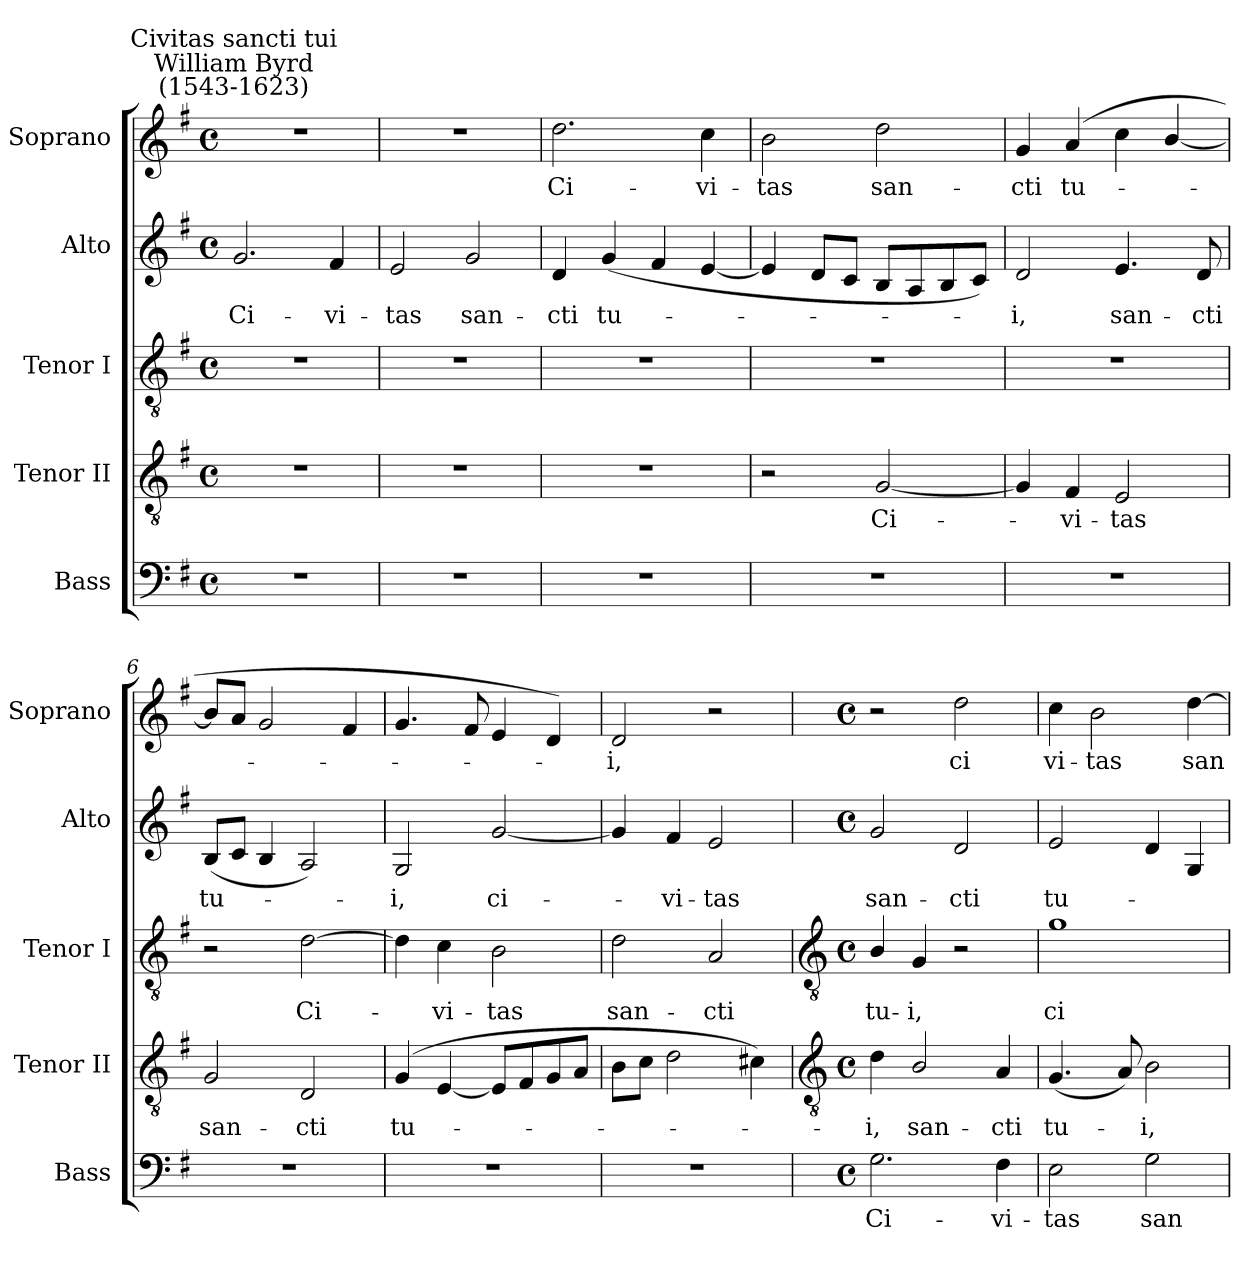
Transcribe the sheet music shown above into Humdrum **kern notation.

**kern	**text	**kern	**text	**kern	**text	**kern	**text	**kern	**text
*part5	*part5	*part4	*part4	*part3	*part3	*part2	*part2	*part1	*part1
*staff5	*staff5	*staff4	*staff4	*staff3	*staff3	*staff2	*staff2	*staff1	*staff1
*I"Bass	*	*I"Tenor II	*	*I"Tenor I	*	*I"Alto	*	*I"Soprano	*
*I'Bass	*	*I'Tenor II	*	*I'Tenor I	*	*I'Alto	*	*I'Soprano	*
*clefF4	*	*clefGv2	*	*clefGv2	*	*clefG2	*	*clefG2	*
*k[f#]	*	*k[f#]	*	*k[f#]	*	*k[f#]	*	*k[f#]	*
*G:	*	*G:	*	*G:	*	*G:	*	*G:	*
*M4/4	*	*M4/4	*	*M4/4	*	*M4/4	*	*M4/4	*
*met(c)	*	*met(c)	*	*met(c)	*	*met(c)	*	*met(c)	*
=1	=1	=1	=1	=1	=1	=1	=1	=1	=1
!	!	!	!	!	!	!	!	!LO:TX:a:cj:t=William Byrd\n(1543-1623)	!
!	!	!	!	!	!	!	!	!LO:TX:a:cj:t=Civitas sancti tui	!
!	!	!	!	!	!	!	!LO:LY:b	!	!
1r	.	1r	.	1r	.	2.g	Ci-	1r	.
!	!	!	!	!	!	!	!LO:LY:b	!	!
.	.	.	.	.	.	4f#	-vi-	.	.
=2	=2	=2	=2	=2	=2	=2	=2	=2	=2
!	!	!	!	!	!	!	!LO:LY:b	!	!
1r	.	1r	.	1r	.	2e	-tas	1r	.
!	!	!	!	!	!	!	!LO:LY:b	!	!
.	.	.	.	.	.	2g	san-	.	.
=3	=3	=3	=3	=3	=3	=3	=3	=3	=3
!	!	!	!	!	!	!	!LO:LY:b	!	!LO:LY:b
1r	.	1r	.	1r	.	4d	-cti	2.dd	Ci-
!	!	!	!	!	!	!	!LO:LY:b	!	!
.	.	.	.	.	.	(<4g	tu-	.	.
.	.	.	.	.	.	4f#	.	.	.
!	!	!	!	!	!	!	!	!	!LO:LY:b
.	.	.	.	.	.	[4e	.	4cc	-vi-
=4	=4	=4	=4	=4	=4	=4	=4	=4	=4
!	!	!	!	!	!	!	!	!	!LO:LY:b
1r	.	2r	.	1r	.	4e]	.	2b	-tas
.	.	.	.	.	.	8dL	.	.	.
.	.	.	.	.	.	8cJ	.	.	.
!	!	!	!LO:LY:b	!	!	!	!	!	!LO:LY:b
.	.	[2G	Ci-	.	.	8BL	.	2dd	san-
.	.	.	.	.	.	8A	.	.	.
.	.	.	.	.	.	8B	.	.	.
.	.	.	.	.	.	8cJ)	.	.	.
=5	=5	=5	=5	=5	=5	=5	=5	=5	=5
!	!	!	!	!	!	!	!LO:LY:b	!	!LO:LY:b
1r	.	4G]	.	1r	.	2d	i,	4g	-cti
!	!	!	!LO:LY:b	!	!	!	!	!	!LO:LY:b
.	.	4F#	vi-	.	.	.	.	(<4a	tu-
!	!	!	!LO:LY:b	!	!	!	!LO:LY:b	!	!
.	.	2E	-tas	.	.	4.e	san-	4cc	.
.	.	.	.	.	.	.	.	[4b/	.
!	!	!	!	!	!	!	!LO:LY:b	!	!
.	.	.	.	.	.	8d	-cti	.	.
=6	=6	=6	=6	=6	=6	=6	=6	=6	=6
!	!	!	!LO:LY:b	!	!	!	!LO:LY:b	!	!
1r	.	2G	san-	2r	.	(<8BL	tu-	8bL]	.
.	.	.	.	.	.	8cJ	.	8aJ	.
.	.	.	.	.	.	4B	.	2g	.
!	!	!	!LO:LY:b	!	!LO:LY:b	!	!	!	!
.	.	2D	-cti	[2d	Ci-	2A)	.	.	.
.	.	.	.	.	.	.	.	4f#	.
=7	=7	=7	=7	=7	=7	=7	=7	=7	=7
!	!	!	!LO:LY:b	!	!	!	!LO:LY:b	!	!
1r	.	(<4G	tu-	4d]	.	2G	i,	4.g	.
!	!	!	!	!	!LO:LY:b	!	!	!	!
.	.	[4E	.	4c	vi-	.	.	.	.
.	.	.	.	.	.	.	.	8f#	.
!	!	!	!	!	!LO:LY:b	!	!LO:LY:b	!	!
.	.	8EL]	.	2B	-tas	[2g	ci-	4e	.
.	.	8F#	.	.	.	.	.	.	.
.	.	8G	.	.	.	.	.	4d)	.
.	.	8AJ	.	.	.	.	.	.	.
=8	=8	=8	=8	=8	=8	=8	=8	=8	=8
!	!	!	!	!	!LO:LY:b	!	!	!	!LO:LY:b
1r	.	8BL	.	2d	san-	4g]	.	2d	i,
.	.	8cJ	.	.	.	.	.	.	.
!	!	!	!	!	!	!	!LO:LY:b	!	!
.	.	2d	.	.	.	4f#	vi-	.	.
!	!	!	!	!	!LO:LY:b	!	!LO:LY:b	!	!
.	.	.	.	2A	-cti	2e	-tas	2r	.
.	.	4c#X)	.	.	.	.	.	.	.
!!LO:LB:g=z
=9	=9	=9	=9	=9	=9	=9	=9	=9	=9
*	*	*clefGv2	*	*clefGv2	*	*	*	*	*
*M4/4	*	*M4/4	*	*M4/4	*	*M4/4	*	*M4/4	*
*met(c)	*	*met(c)	*	*met(c)	*	*met(c)	*	*met(c)	*
!	!LO:LY:b	!	!LO:LY:b	!	!LO:LY:b	!	!LO:LY:b	!	!
2.G	Ci-	4d	i,	4B/	tu-	2g	san-	2r	.
!	!	!	!LO:LY:b	!	!LO:LY:b	!	!	!	!
.	.	2B/	san-	4G	-i,	.	.	.	.
!	!	!	!	!	!	!	!LO:LY:b	!	!LO:LY:b
.	.	.	.	2r	.	2d	-cti	2dd	ci
!	!LO:LY:b	!	!LO:LY:b	!	!	!	!	!	!
4F#	-vi-	4A	-cti	.	.	.	.	.	.
=10	=10	=10	=10	=10	=10	=10	=10	=10	=10
!	!LO:LY:b	!	!LO:LY:b	!	!LO:LY:b	!	!LO:LY:b	!	!LO:LY:b
2E	-tas	(<4.G	tu-	1g	ci-	2e	tu-	4cc	vi-
!	!	!	!	!	!	!	!	!	!LO:LY:b
.	.	.	.	.	.	.	.	2b	-tas
.	.	8A)	.	.	.	.	.	.	.
!	!LO:LY:b	!	!LO:LY:b	!	!	!	!	!	!
2G	san-	2B	i,	.	.	4d	.	.	.
!	!	!	!	!	!	!	!	!	!LO:LY:b
.	.	.	.	.	.	4G	.	[4dd	san-
=	=	=	=	=	=	=	=	=	=
*-	*-	*-	*-	*-	*-	*-	*-	*-	*-
